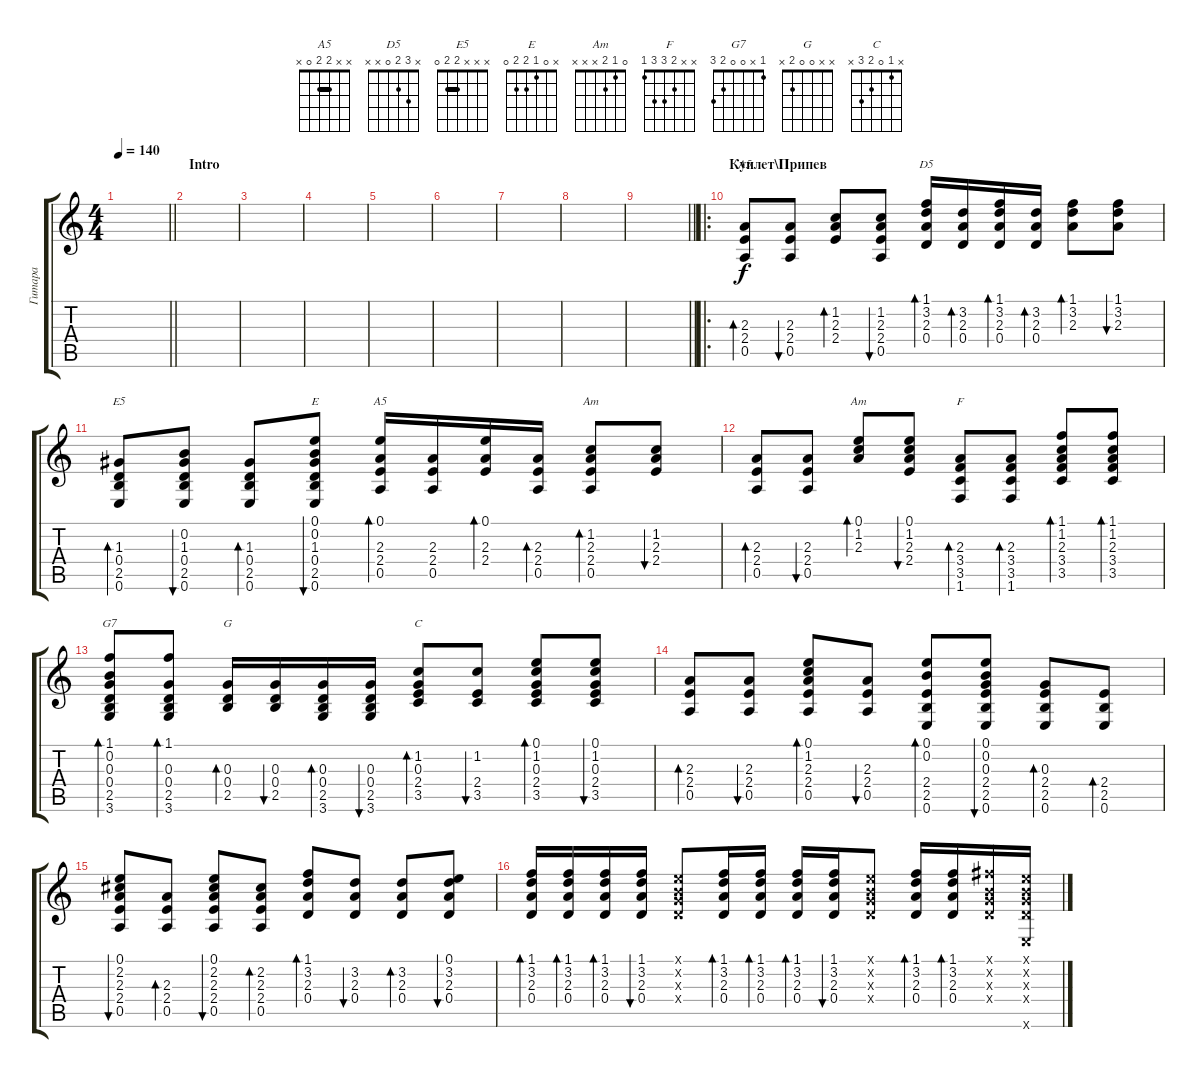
\track ("Гитара" "Гитара") {instrument acousticguitarsteel}
\staff {score tabs}
\tuning (E4 B3 G3 D3 A2 E2) {hide}
\chord ("A5" x x x 2 0 x)
\chord ("D5" x 3 2 0 x x)
\chord ("E5" x x x 2 2 0) {barre 2}
\chord ("E" x 0 1 2 2 0)
\chord ("A5" x x 2 2 0 x) {barre 2}
\chord ("Am" x 1 2 2 0 x)
\chord ("Am" 0 1 2 x x x)
\chord ("F" x x 2 3 3 1)
\chord ("G7" 1 x 0 0 2 3)
\chord ("G" x x 0 0 2 x)
\chord ("C" x 1 0 2 3 x)
\ts (4 4)
\tempo 140
\clef g2
\barLineRight lightlight
\ks c
|
\section ("" "Intro")
|
|
|
|
|
|
|
\barLineRight lightlight
|
\ro
\section ("" "Куплет\\Припев")
(2.3 2.4 0.5).8{bd 60 ch "A5"} (2.3 2.4 0.5).8{bu 60} (1.2 2.3 2.4).8{bd 60} (1.2 2.3 2.4 0.5).8{bu 60} (1.1 3.2 2.3 0.4).16{bd 60 ch "D5"} (3.2 2.3 0.4).16{bd 60} (1.1 3.2 2.3 0.4).16{bd 60} (3.2 2.3 0.4).16{bd 60} (1.1 3.2 2.3).8{bd 60} (1.1 3.2 2.3).8{bu 60} |
(1.3 0.4 2.5 0.6).8{bd 60 ch "E5"} (0.2 1.3 0.4 2.5 0.6).8{bu 60} (1.3 0.4 2.5 0.6).8{bd 60} (0.1 0.2 1.3 0.4 2.5 0.6).8{bu 60 ch "E"} (0.1 2.3 2.4 0.5).16{bd 60 ch "A5"} (2.3 2.4 0.5).16 (0.1 2.3 2.4).16{bd 60} (2.3 2.4 0.5).16{bd 60} (1.2 2.3 2.4 0.5).8{bd 60 ch "Am"} (1.2 2.3 2.4).8{bu 60} |
(2.3 2.4 0.5).8{bd 60} (2.3 2.4 0.5).8{bu 60} (0.1 1.2 2.3).8{bd 60 ch "Am"} (0.1 1.2 2.3 2.4).8{bu 60} (2.3 3.4 3.5 1.6).8{bd 60 ch "F"} (2.3 3.4 3.5 1.6).8{bd 60} (1.1 1.2 2.3 3.4 3.5).8{bd 60} (1.1 1.2 2.3 3.4 3.5).8{bd 60} |
(1.1 0.2 0.3 0.4 2.5 3.6).8{bd 60 ch "G7"} (1.1 0.3 0.4 2.5 3.6).8{bd 60} (0.3 0.4 2.5).16{bd 60 ch "G"} (0.3 0.4 2.5).16{bu 60} (0.3 0.4 2.5 3.6).16{bd 60} (0.3 0.4 2.5 3.6).16{bu 60} (1.2 0.3 2.4 3.5).8{bd 60 ch "C"} (1.2 2.4 3.5).8{bu 60} (0.1 1.2 0.3 2.4 3.5).8{bd 60} (0.1 1.2 0.3 2.4 3.5).8{bu 60} |
(2.3 2.4 0.5).8{bd 60} (2.3 2.4 0.5).8{bu 60} (0.1 1.2 2.3 2.4 0.5).8{bd 60} (2.3 2.4 0.5).8{bu 60} (0.1 0.2 2.4 2.5 0.6).8{bd 60} (0.1 0.2 0.3 2.4 2.5 0.6).8{bu 60} (0.3 2.4 2.5 0.6).8{bd 60} (2.4 2.5 0.6).8{bd 60} |
(0.1 2.2 2.3 2.4 0.5).8{bu 60} (2.3 2.4 0.5).8{bd 60} (0.1 2.2 2.3 2.4 0.5).8{bu 60} (2.2 2.3 2.4 0.5).8{bd 60} (1.1 3.2 2.3 0.4).8{bd 60} (3.2 2.3 0.4).8{bu 60} (3.2 2.3 0.4).8{bd 60} (0.1 3.2 2.3 0.4).8{bu 60} |
(1.1 3.2 2.3 0.4).16{bd 60} (1.1 3.2 2.3 0.4).16{bd 60} (1.1 3.2 2.3 0.4).16{bd 60} (1.1 3.2 2.3 0.4).16{bu 60} (0.1{x} 0.2{x} 0.3{x} 0.4{x}).8 (1.1 3.2 2.3 0.4).16{bd 60} (1.1 3.2 2.3 0.4).16{bd 60} (1.1 3.2 2.3 0.4).16{bd 60} (1.1 3.2 2.3 0.4).16{bu 60} (0.1{x} 0.2{x} 0.3{x} 0.4{x}).8 (1.1 3.2 2.3 0.4).16{bd 60} (1.1 3.2 2.3 0.4).16{bd 60} (2.1{x} 0.2{x} 0.3{x} 0.4{x}).16 (0.1{x} 0.2{x} 0.3{x} 0.4{x} 0.6{x}).16
